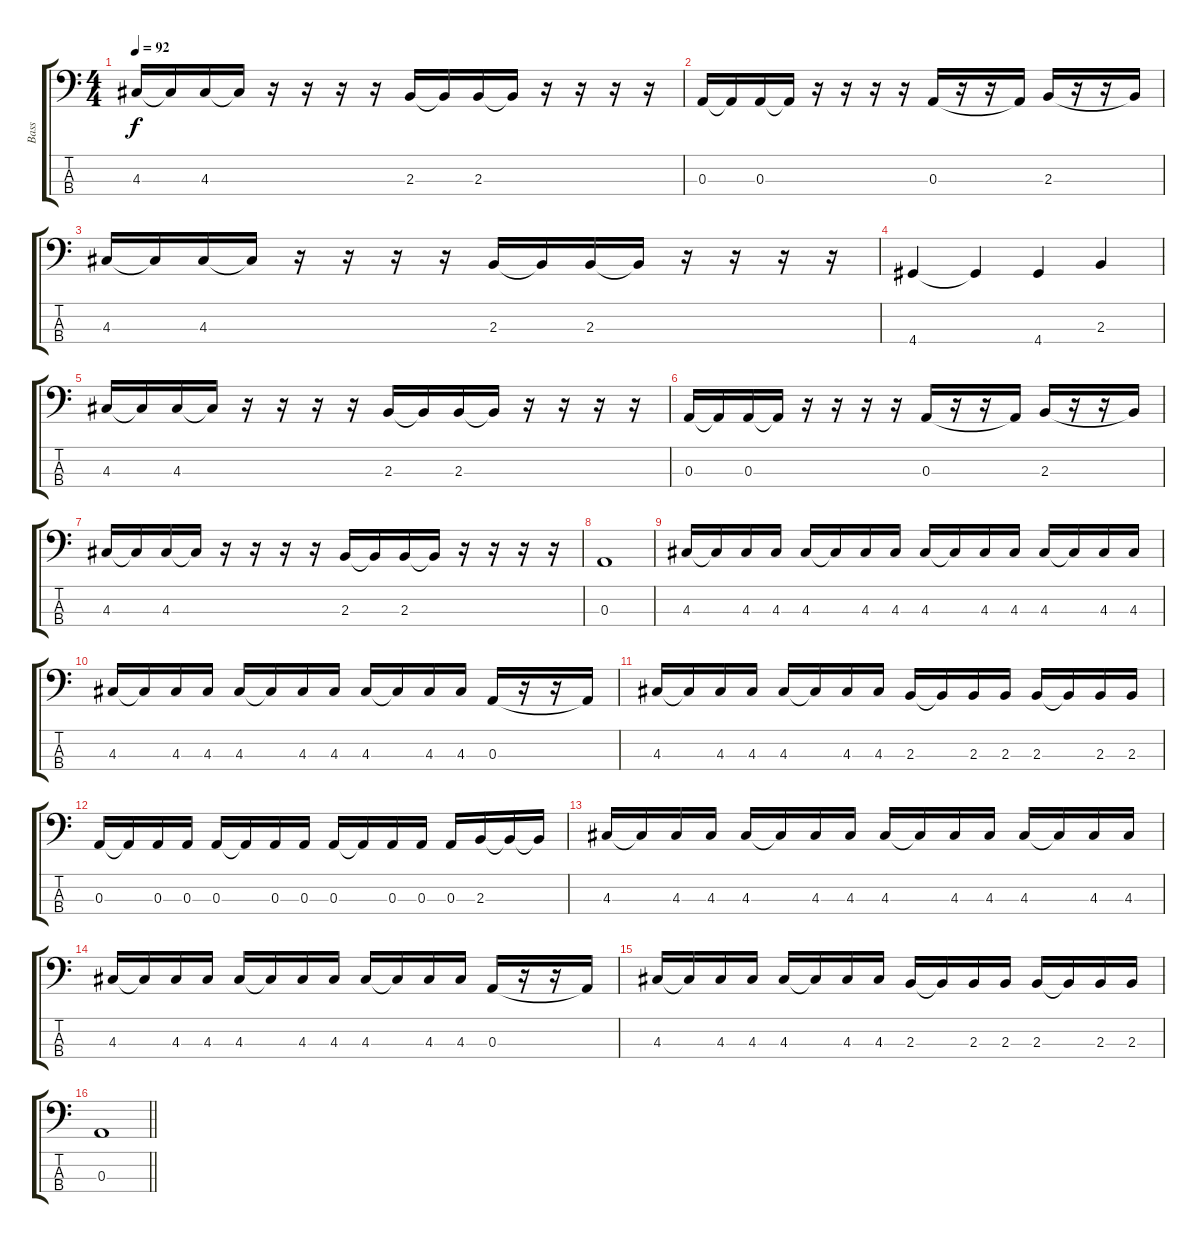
\track ("Bass" "Bass") {instrument electricbassfinger}
\staff {score tabs}
\tuning (G2 D2 A1 E1) {hide}
\ts (4 4)
\tempo 92
\clef f4
\ks c
4.3.16{dy f} 4.3{t}.16 4.3.16 4.3{t}.16 r.16 r.16 r.16 r.16 2.3.16 2.3{t}.16 2.3.16 2.3{t}.16 r.16 r.16 r.16 r.16 |
0.3.16 0.3{t}.16 0.3.16 0.3{t}.16 r.16 r.16 r.16 r.16 0.3.16 r.16 r.16 0.3{t}.16 2.3.16 r.16 r.16 2.3{t}.16 |
4.3.16 4.3{t}.16 4.3.16 4.3{t}.16 r.16 r.16 r.16 r.16 2.3.16 2.3{t}.16 2.3.16 2.3{t}.16 r.16 r.16 r.16 r.16 |
4.4.4 4.4{t}.4 4.4.4 2.3.4 |
4.3.16 4.3{t}.16 4.3.16 4.3{t}.16 r.16 r.16 r.16 r.16 2.3.16 2.3{t}.16 2.3.16 2.3{t}.16 r.16 r.16 r.16 r.16 |
0.3.16 0.3{t}.16 0.3.16 0.3{t}.16 r.16 r.16 r.16 r.16 0.3.16 r.16 r.16 0.3{t}.16 2.3.16 r.16 r.16 2.3{t}.16 |
4.3.16 4.3{t}.16 4.3.16 4.3{t}.16 r.16 r.16 r.16 r.16 2.3.16 2.3{t}.16 2.3.16 2.3{t}.16 r.16 r.16 r.16 r.16 |
0.3.1 |
4.3.16 4.3{t}.16 4.3.16 4.3.16 4.3.16 4.3{t}.16 4.3.16 4.3.16 4.3.16 4.3{t}.16 4.3.16 4.3.16 4.3.16 4.3{t}.16 4.3.16 4.3.16 |
4.3.16 4.3{t}.16 4.3.16 4.3.16 4.3.16 4.3{t}.16 4.3.16 4.3.16 4.3.16 4.3{t}.16 4.3.16 4.3.16 0.3.16 r.16 r.16 0.3{t}.16 |
4.3.16 4.3{t}.16 4.3.16 4.3.16 4.3.16 4.3{t}.16 4.3.16 4.3.16 2.3.16 2.3{t}.16 2.3.16 2.3.16 2.3.16 2.3{t}.16 2.3.16 2.3.16 |
0.3.16 0.3{t}.16 0.3.16 0.3.16 0.3.16 0.3{t}.16 0.3.16 0.3.16 0.3.16 0.3{t}.16 0.3.16 0.3.16 0.3.16 2.3.16 2.3{t}.16 2.3{t}.16 |
4.3.16 4.3{t}.16 4.3.16 4.3.16 4.3.16 4.3{t}.16 4.3.16 4.3.16 4.3.16 4.3{t}.16 4.3.16 4.3.16 4.3.16 4.3{t}.16 4.3.16 4.3.16 |
4.3.16 4.3{t}.16 4.3.16 4.3.16 4.3.16 4.3{t}.16 4.3.16 4.3.16 4.3.16 4.3{t}.16 4.3.16 4.3.16 0.3.16 r.16 r.16 0.3{t}.16 |
4.3.16 4.3{t}.16 4.3.16 4.3.16 4.3.16 4.3{t}.16 4.3.16 4.3.16 2.3.16 2.3{t}.16 2.3.16 2.3.16 2.3.16 2.3{t}.16 2.3.16 2.3.16 |
\barLineRight lightlight
0.3.1
